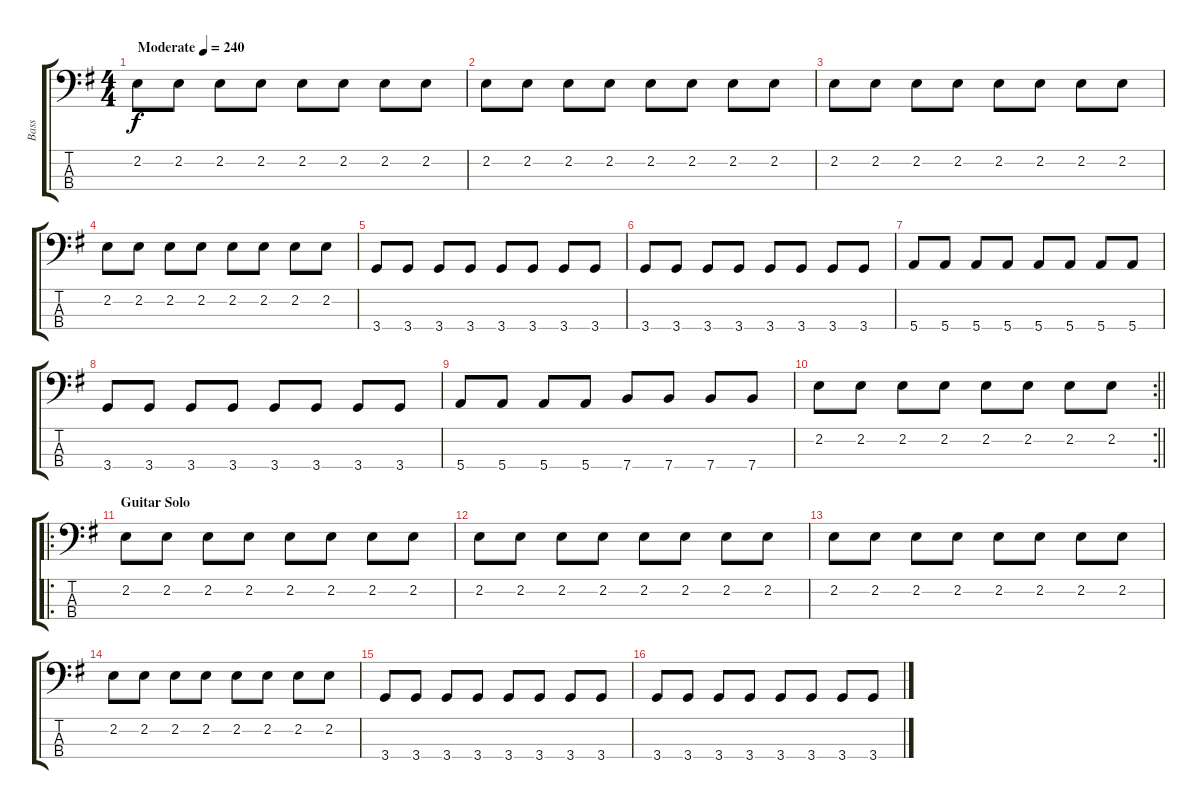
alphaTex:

\track ("Bass" "Bass") {instrument electricbassfinger}
\staff {score tabs}
\tuning (G2 D2 A1 E1) {hide}
\ts (4 4)
\tempo (240 "Moderate")
\clef f4
\ks g
2.2.8{dy f instrument electricbassfinger} 2.2.8 2.2.8 2.2.8 2.2.8 2.2.8 2.2.8 2.2.8 |
2.2.8 2.2.8 2.2.8 2.2.8 2.2.8 2.2.8 2.2.8 2.2.8 |
2.2.8 2.2.8 2.2.8 2.2.8 2.2.8 2.2.8 2.2.8 2.2.8 |
2.2.8 2.2.8 2.2.8 2.2.8 2.2.8 2.2.8 2.2.8 2.2.8 |
3.4.8 3.4.8 3.4.8 3.4.8 3.4.8 3.4.8 3.4.8 3.4.8 |
3.4.8 3.4.8 3.4.8 3.4.8 3.4.8 3.4.8 3.4.8 3.4.8 |
5.4.8 5.4.8 5.4.8 5.4.8 5.4.8 5.4.8 5.4.8 5.4.8 |
3.4.8 3.4.8 3.4.8 3.4.8 3.4.8 3.4.8 3.4.8 3.4.8 |
5.4.8 5.4.8 5.4.8 5.4.8 7.4.8 7.4.8 7.4.8 7.4.8 |
\rc 2
\barLineRight lightlight
2.2.8 2.2.8 2.2.8 2.2.8 2.2.8 2.2.8 2.2.8 2.2.8 |
\ro
\section ("" "Guitar Solo")
2.2.8 2.2.8 2.2.8 2.2.8 2.2.8 2.2.8 2.2.8 2.2.8 |
2.2.8 2.2.8 2.2.8 2.2.8 2.2.8 2.2.8 2.2.8 2.2.8 |
2.2.8 2.2.8 2.2.8 2.2.8 2.2.8 2.2.8 2.2.8 2.2.8 |
2.2.8 2.2.8 2.2.8 2.2.8 2.2.8 2.2.8 2.2.8 2.2.8 |
3.4.8 3.4.8 3.4.8 3.4.8 3.4.8 3.4.8 3.4.8 3.4.8 |
3.4.8 3.4.8 3.4.8 3.4.8 3.4.8 3.4.8 3.4.8 3.4.8
